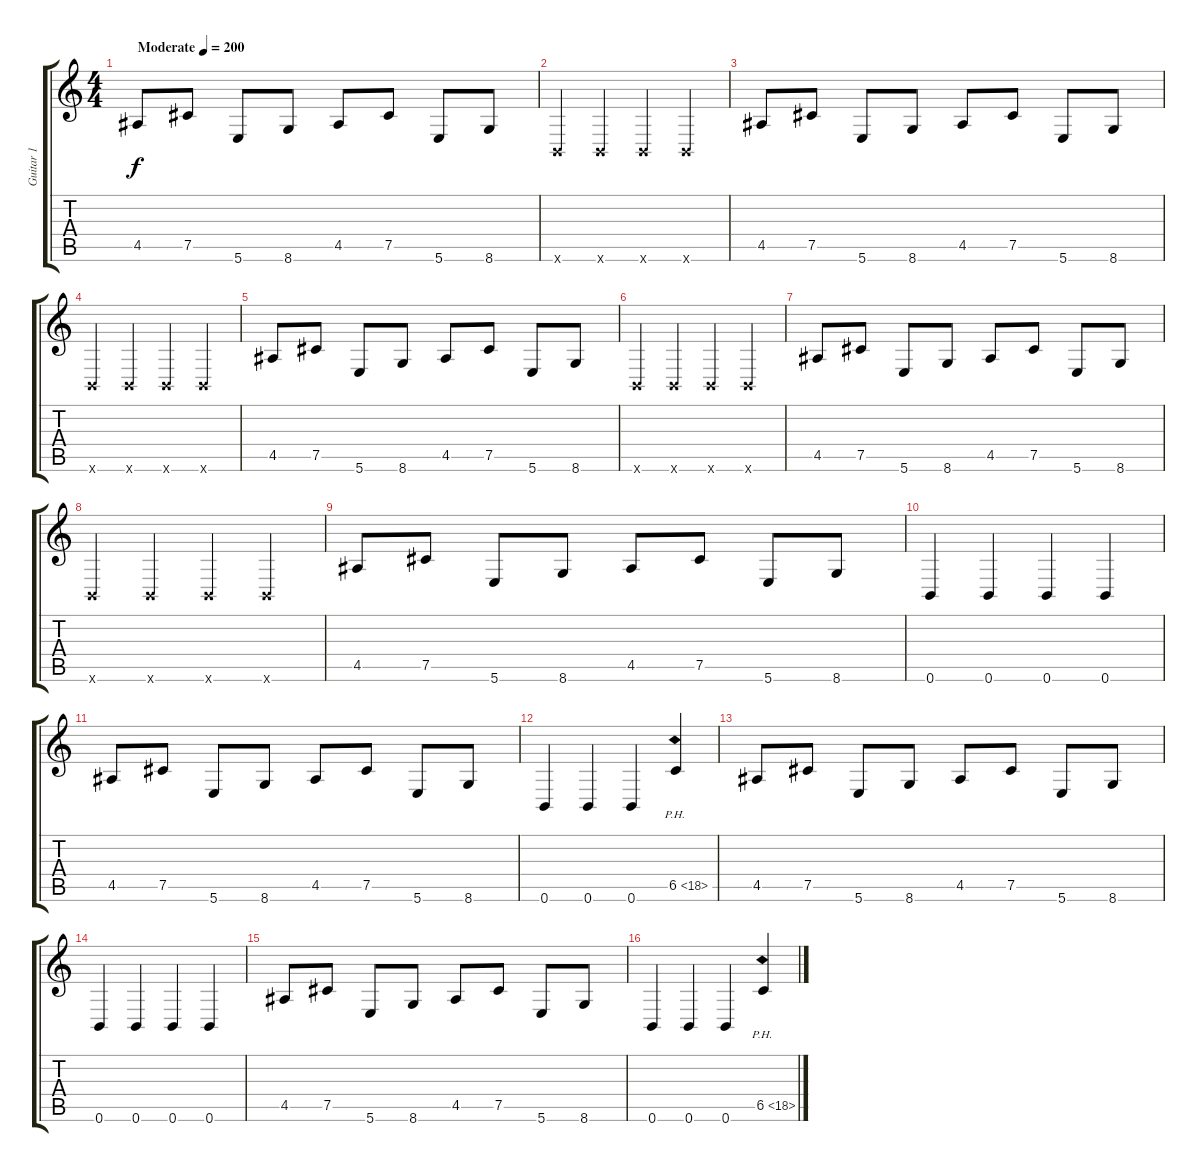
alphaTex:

\track ("Guitar 1" "Guitar 1") {instrument distortionguitar}
\staff {score tabs}
\tuning (Db4 Ab3 E3 B2 Gb2 B1) {hide}
\ts (4 4)
\tempo (200 "Moderate")
\clef g2
\ks c
4.5.8{dy f instrument distortionguitar} 7.5.8 5.6.8 8.6.8 4.5.8 7.5.8 5.6.8 8.6.8 |
0.6{x}.4 0.6{x}.4 0.6{x}.4 0.6{x}.4 |
4.5.8 7.5.8 5.6.8 8.6.8 4.5.8 7.5.8 5.6.8 8.6.8 |
0.6{x}.4 0.6{x}.4 0.6{x}.4 0.6{x}.4 |
4.5.8 7.5.8 5.6.8 8.6.8 4.5.8 7.5.8 5.6.8 8.6.8 |
0.6{x}.4 0.6{x}.4 0.6{x}.4 0.6{x}.4 |
4.5.8 7.5.8 5.6.8 8.6.8 4.5.8 7.5.8 5.6.8 8.6.8 |
0.6{x}.4 0.6{x}.4 0.6{x}.4 0.6{x}.4 |
4.5.8 7.5.8 5.6.8 8.6.8 4.5.8 7.5.8 5.6.8 8.6.8 |
0.6.4 0.6.4 0.6.4 0.6.4 |
4.5.8 7.5.8 5.6.8 8.6.8 4.5.8 7.5.8 5.6.8 8.6.8 |
0.6.4 0.6.4 0.6.4 6.5{ph 12}.4 |
4.5.8 7.5.8 5.6.8 8.6.8 4.5.8 7.5.8 5.6.8 8.6.8 |
0.6.4 0.6.4 0.6.4 0.6.4 |
4.5.8 7.5.8 5.6.8 8.6.8 4.5.8 7.5.8 5.6.8 8.6.8 |
0.6.4 0.6.4 0.6.4 6.5{ph 12}.4
